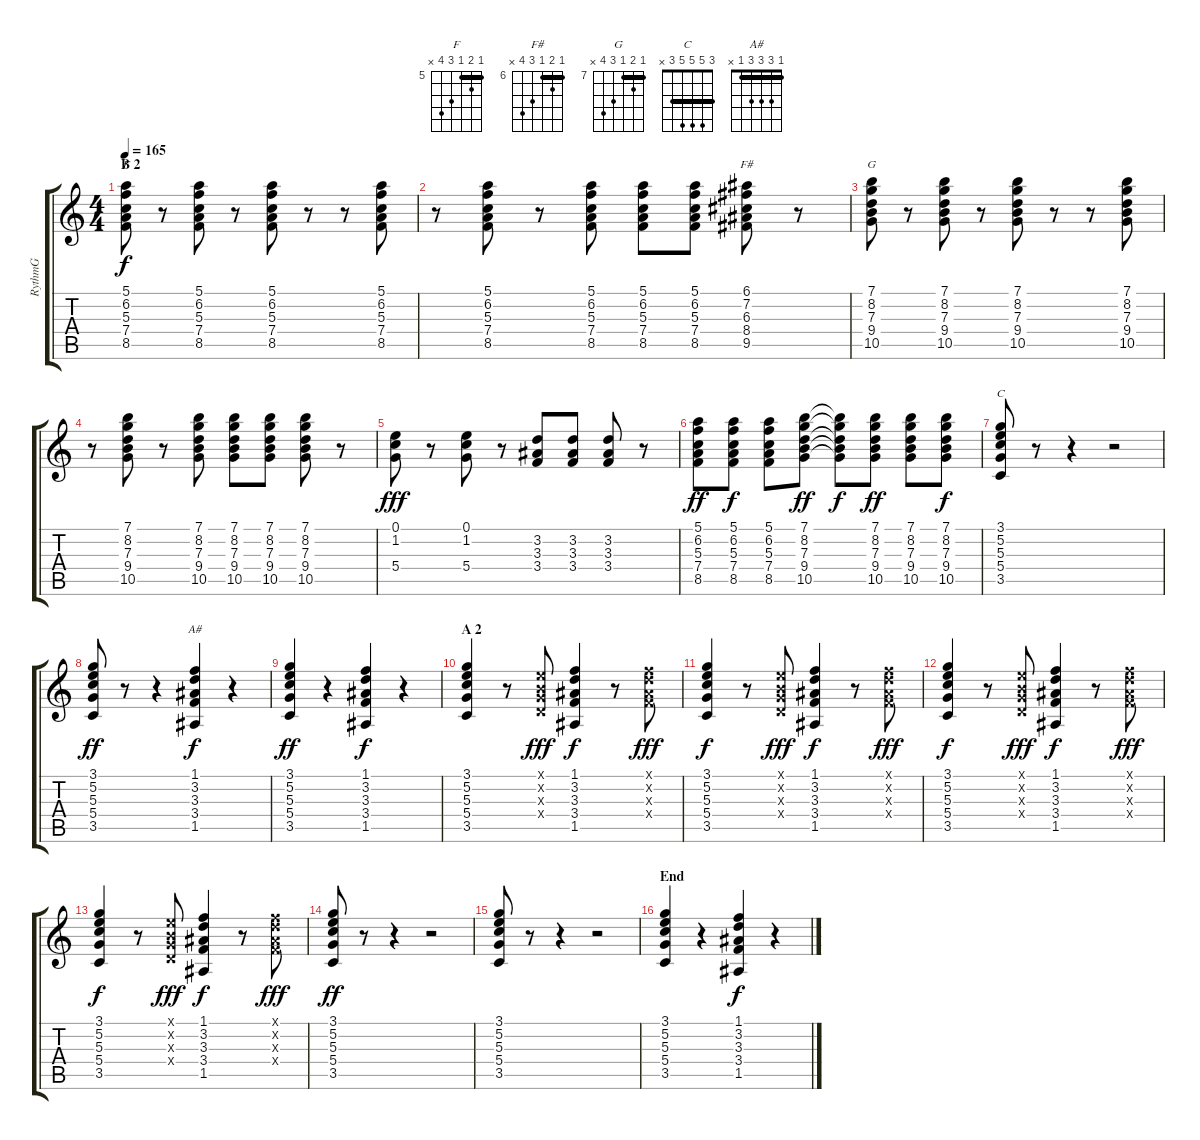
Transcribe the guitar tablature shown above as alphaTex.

\track ("RythmG" "RythmG") {instrument acousticguitarsteel}
\staff {score tabs}
\tuning (E4 B3 G3 D3 A2 E2) {hide}
\chord ("F" 5 6 5 7 8 x) {firstfret 5 barre 5}
\chord ("F#" 6 7 6 8 9 x) {firstfret 6 barre 6}
\chord ("G" 7 8 7 9 10 x) {firstfret 7 barre 7}
\chord ("C" 3 5 5 5 3 x) {barre 3}
\chord ("A#" 1 3 3 3 1 x) {barre 1}
\ts (4 4)
\section ("" "B 2")
\tempo 165
\clef g2
\ks c
(5.1 6.2 5.3 7.4 8.5).8{ch "F" dy f} r.8 (5.1 6.2 5.3 7.4 8.5).8 r.8 (5.1 6.2 5.3 7.4 8.5).8 r.8 r.8 (5.1 6.2 5.3 7.4 8.5).8 |
r.8 (5.1 6.2 5.3 7.4 8.5).8 r.8 (5.1 6.2 5.3 7.4 8.5).8 (5.1 6.2 5.3 7.4 8.5).8 (5.1 6.2 5.3 7.4 8.5).8 (6.1 7.2 6.3 8.4 9.5).8{ch "F#"} r.8 |
(7.1 8.2 7.3 9.4 10.5).8{ch "G"} r.8 (7.1 8.2 7.3 9.4 10.5).8 r.8 (7.1 8.2 7.3 9.4 10.5).8 r.8 r.8 (7.1 8.2 7.3 9.4 10.5).8 |
r.8 (7.1 8.2 7.3 9.4 10.5).8 r.8 (7.1 8.2 7.3 9.4 10.5).8 (7.1 8.2 7.3 9.4 10.5).8 (7.1 8.2 7.3 9.4 10.5).8 (7.1 8.2 7.3 9.4 10.5).8 r.8 |
(0.1 1.2 5.4).8{dy fff} r.8 (0.1 1.2 5.4).8 r.8 (3.2 3.3 3.4).8 (3.2 3.3 3.4).8 (3.2 3.3 3.4).8 r.8 |
(5.1 6.2 5.3 7.4 8.5).8{dy ff} (5.1 6.2 5.3 7.4 8.5).8{dy f} (5.1 6.2 5.3 7.4 8.5).8 (7.1 8.2 7.3 9.4 10.5).8{dy ff} (7.1{t} 8.2{t} 7.3{t} 9.4{t} 10.5{t}).8{dy f} (7.1 8.2 7.3 9.4 10.5).8{dy ff} (7.1 8.2 7.3 9.4 10.5).8 (7.1 8.2 7.3 9.4 10.5).8{dy f} |
(3.1 5.2 5.3 5.4 3.5).8{ch "C"} r.8 r.4 r.2 |
(3.1 5.2 5.3 5.4 3.5).8{dy ff} r.8 r.4 (1.1 3.2 3.3 3.4 1.5).4{ch "A#" dy f} r.4 |
(3.1 5.2 5.3 5.4 3.5).4{dy ff} r.4 (1.1 3.2 3.3 3.4 1.5).4{dy f} r.4 |
\section ("" "A 2")
(3.1 5.2 5.3 5.4 3.5).4 r.8 (0.1{x} 0.2{x} 0.3{x} 0.4{x}).8{dy fff} (1.1 3.2 3.3 3.4 1.5).4{dy f} r.8 (1.1{x} 3.2{x} 3.3{x} 3.4{x}).8{dy fff} |
(3.1 5.2 5.3 5.4 3.5).4{dy f} r.8 (0.1{x} 0.2{x} 0.3{x} 0.4{x}).8{dy fff} (1.1 3.2 3.3 3.4 1.5).4{dy f} r.8 (1.1{x} 3.2{x} 3.3{x} 3.4{x}).8{dy fff} |
(3.1 5.2 5.3 5.4 3.5).4{dy f} r.8 (0.1{x} 0.2{x} 0.3{x} 0.4{x}).8{dy fff} (1.1 3.2 3.3 3.4 1.5).4{dy f} r.8 (1.1{x} 3.2{x} 3.3{x} 3.4{x}).8{dy fff} |
(3.1 5.2 5.3 5.4 3.5).4{dy f} r.8 (0.1{x} 0.2{x} 0.3{x} 0.4{x}).8{dy fff} (1.1 3.2 3.3 3.4 1.5).4{dy f} r.8 (1.1{x} 3.2{x} 3.3{x} 3.4{x}).8{dy fff} |
(3.1 5.2 5.3 5.4 3.5).8{dy ff} r.8 r.4 r.2 |
(3.1 5.2 5.3 5.4 3.5).8 r.8 r.4 r.2 |
\section ("" "End")
(3.1 5.2 5.3 5.4 3.5).4 r.4 (1.1 3.2 3.3 3.4 1.5).4{dy f} r.4
